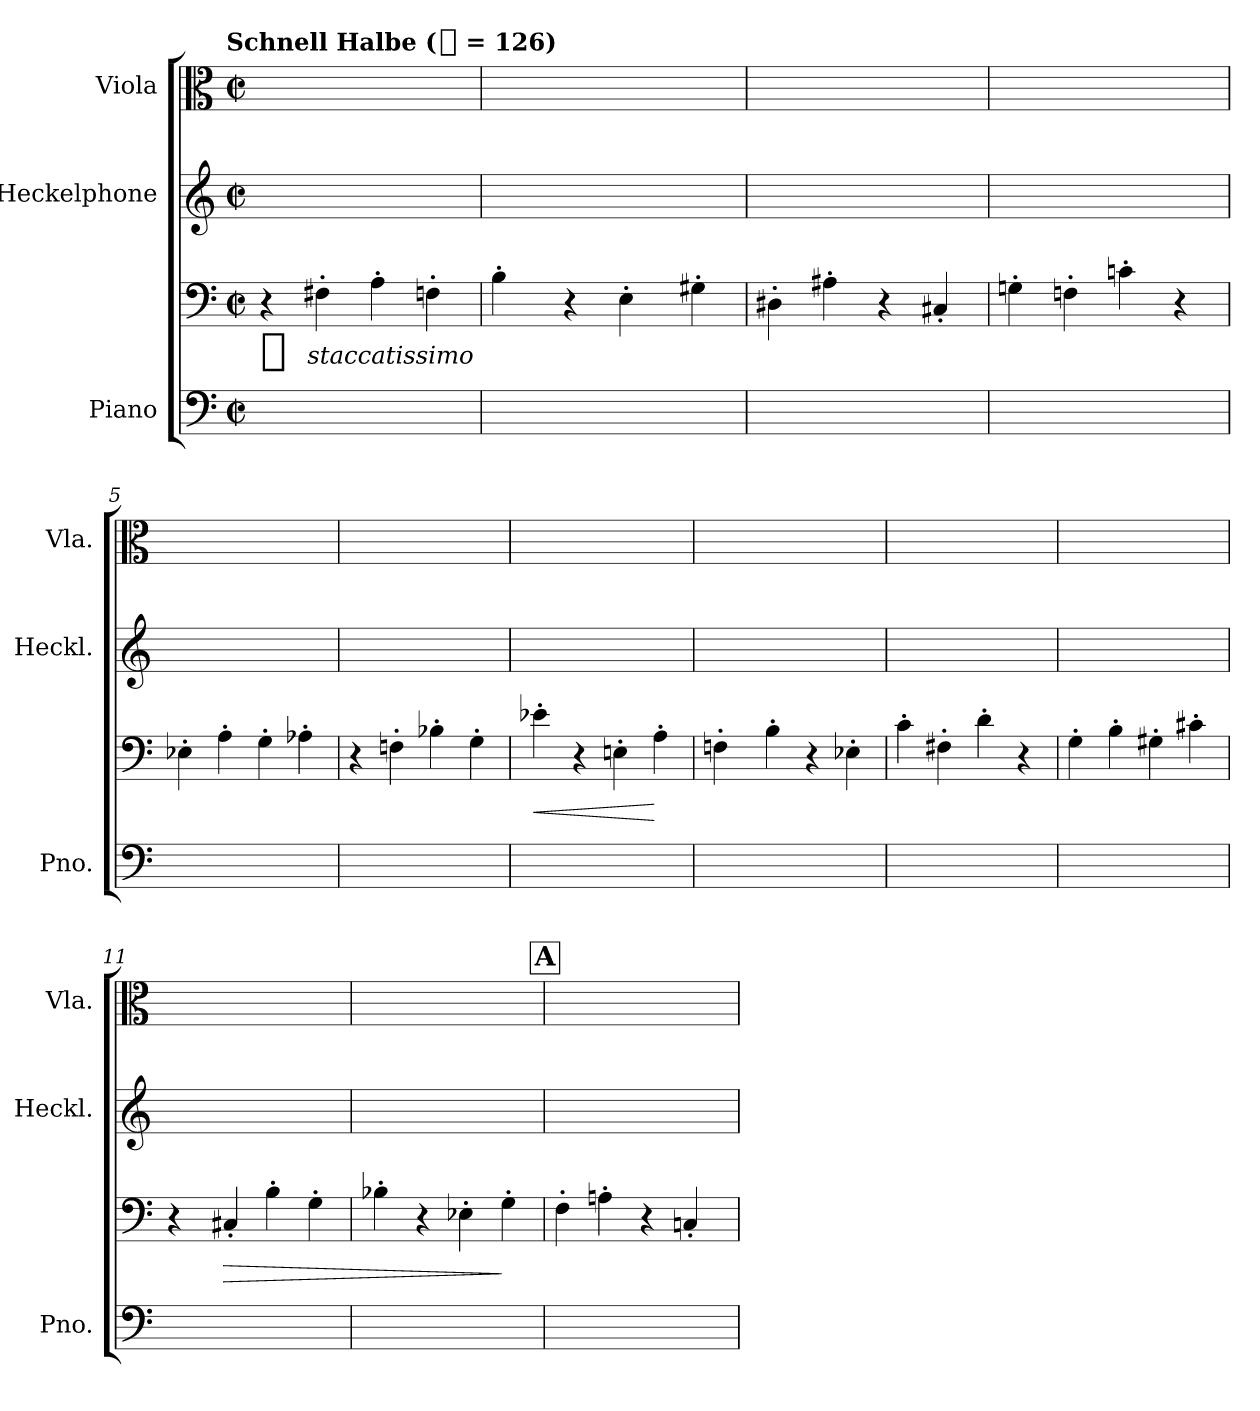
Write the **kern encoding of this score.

**kern	**kern	**dynam	**kern	**kern
*part3	*part3	*part3	*part2	*part1
*staff4	*staff3	*staff3/4	*staff2	*staff1
*I"Piano	*	*	*I"Heckelphone	*I"Viola
*I'Pno.	*	*	*I'Heckl.	*I'Vla.
*clefF4	*clefF4	*	*clefG2	*clefC3
*	*	*	*ITrd7c12	*
*k[]	*k[]	*	*k[]	*k[]
!!LO:TX:omd:t=Schnell Halbe ([half] = 126)
*M2/2	*M2/2	*	*M2/2	*M2/2
*met(c|)	*met(c|)	*	*met(c|)	*met(c|)
*MM252	*MM252	*	*MM252	*MM252
=1	=1	=1	=1	=1
!	!	!LO:DY:t=%s staccatissimo	!	!
4ryy	4r	mp	2.ryy	1ryy
4ryy	4F#X'	.	.	.
4ryy	4A'	.	.	.
4ryy	4Fn'	.	4ryy	.
=2	=2	=2	=2	=2
4ryy	4B'	.	8ryy	1ryy
.	.	.	8ryy	.
4ryy	4r	.	4ryy	.
4ryy	4E'	.	8ryy	.
.	.	.	8ryy	.
4ryy	4G#X'	.	4ryy	.
=3	=3	=3	=3	=3
4ryy	4D#X'	.	4ryy	1ryy
4ryy	4A#X'	.	4ryy	.
4ryy	4r	.	4ryy	.
4ryy	4C#X'	.	4ryy	.
=4	=4	=4	=4	=4
4ryy	4Gn'	.	2ryy	1ryy
4ryy	4Fn'	.	.	.
4ryy	4cn'	.	4ryy	.
4ryy	4r	.	4ryy	.
=5	=5	=5	=5	=5
4ryy	4E-X'	.	2ryy	1ryy
4ryy	4A'	.	.	.
4ryy	4G'	.	4ryy	.
4ryy	4A-X'	.	4ryy	.
=6	=6	=6	=6	=6
4ryy	4r	.	4ryy	1ryy
4ryy	4Fn'	.	2ryy	.
4ryy	4B-X'	.	.	.
4ryy	4G'	.	4ryy	.
=7	=7	=7	=7	=7
4ryy	4e-X'	<	4ryy	1ryy
4ryy	4r	.	4ryy	.
4ryy	4En'	.	4ryy	.
4ryy	4A'	[	4ryy	.
=8	=8	=8	=8	=8
4ryy	4Fn'	.	8ryy	1ryy
.	.	.	8ryy	.
4ryy	4B'	.	4ryy	.
4ryy	4r	.	2ryy	.
4ryy	4E-X'	.	.	.
=9	=9	=9	=9	=9
4ryy	4c'	.	2ryy	1ryy
4ryy	4F#X'	.	.	.
4ryy	4d'	.	4ryy	.
4ryy	4r	.	4ryy	.
=10	=10	=10	=10	=10
4ryy	4G'	.	4ryy	1ryy
4ryy	4B'	.	4ryy	.
4ryy	4G#X'	.	4ryy	.
4ryy	4c#X'	.	4ryy	.
=11	=11	=11	=11	=11
4ryy	4r	.	8ryy	1ryy
.	.	.	8ryy	.
4ryy	4C#X'	>	4ryy	.
4ryy	4B'	.	2ryy	.
4ryy	4G'	.	.	.
=12	=12	=12	=12	=12
4ryy	4B-X'	.	2.ryy	1ryy
4ryy	4r	.	.	.
4ryy	4E-X'	.	.	.
4ryy	4G'	]	4ryy	.
!!LO:REH:place=s1:t=A
=13	=13	=13	=13	=13
4ryy	4F'	.	2ryy	1ryy
4ryy	4An'	.	.	.
4ryy	4r	.	4.ryy	.
4ryy	4Cn'	.	.	.
.	.	.	8ryy	.
=	=	=	=	=
*-	*-	*-	*-	*-
